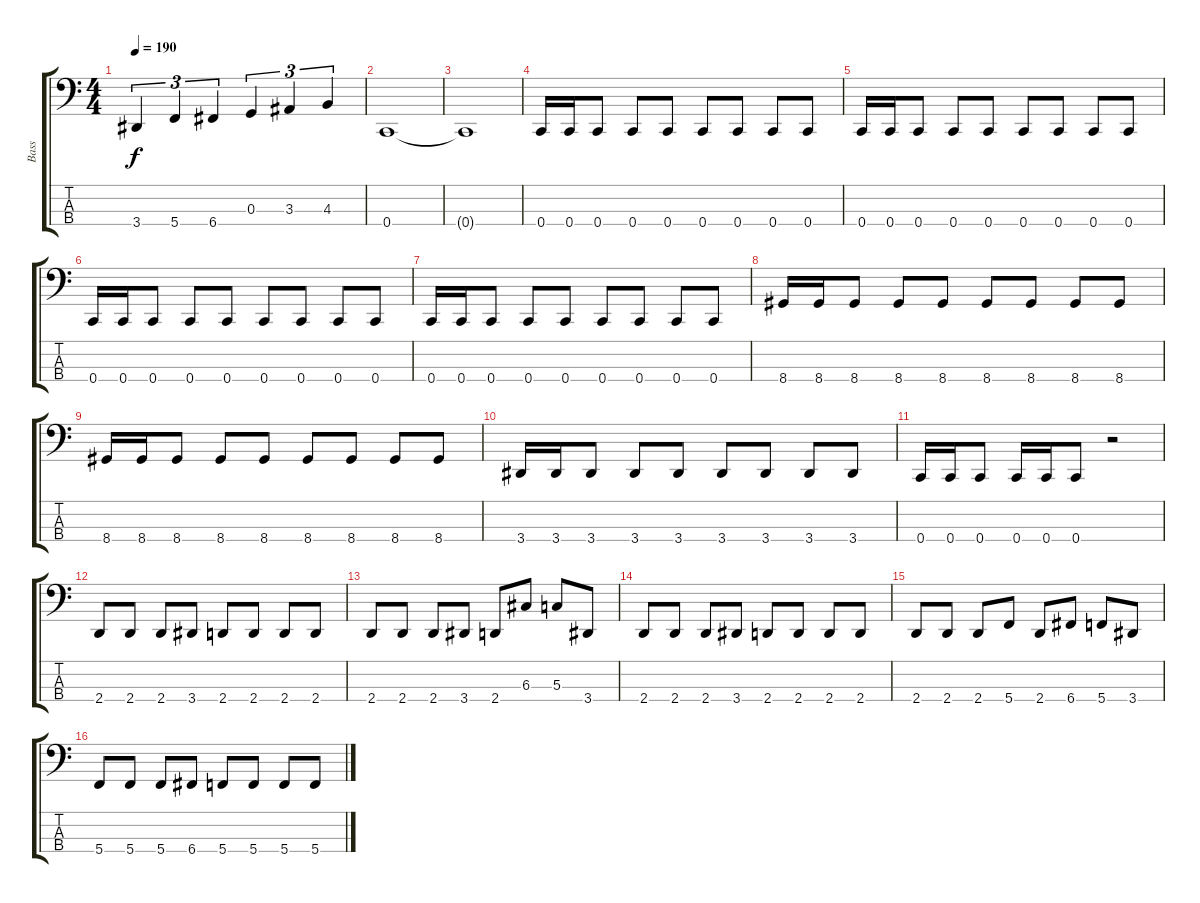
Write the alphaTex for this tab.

\track ("Bass" "Bass") {instrument electricbassfinger}
\staff {score tabs}
\tuning (F2 C2 G1 C1) {hide}
\ts (4 4)
\tempo 190
\clef f4
\ks c
3.4.4{tu (3 2) dy f} 5.4.4{tu (3 2)} 6.4.4{tu (3 2)} 0.3.4{tu (3 2)} 3.3.4{tu (3 2)} 4.3.4{tu (3 2)} |
0.4.1 |
0.4{t}.1 |
0.4.16 0.4.16 0.4.8 0.4.8 0.4.8 0.4.8 0.4.8 0.4.8 0.4.8 |
0.4.16 0.4.16 0.4.8 0.4.8 0.4.8 0.4.8 0.4.8 0.4.8 0.4.8 |
0.4.16 0.4.16 0.4.8 0.4.8 0.4.8 0.4.8 0.4.8 0.4.8 0.4.8 |
0.4.16 0.4.16 0.4.8 0.4.8 0.4.8 0.4.8 0.4.8 0.4.8 0.4.8 |
8.4.16 8.4.16 8.4.8 8.4.8 8.4.8 8.4.8 8.4.8 8.4.8 8.4.8 |
8.4.16 8.4.16 8.4.8 8.4.8 8.4.8 8.4.8 8.4.8 8.4.8 8.4.8 |
3.4.16 3.4.16 3.4.8 3.4.8 3.4.8 3.4.8 3.4.8 3.4.8 3.4.8 |
0.4.16 0.4.16 0.4.8 0.4.16 0.4.16 0.4.8 r.2 |
2.4.8 2.4.8 2.4.8 3.4.8 2.4.8 2.4.8 2.4.8 2.4.8 |
2.4.8 2.4.8 2.4.8 3.4.8 2.4.8 6.3.8 5.3.8 3.4.8 |
2.4.8 2.4.8 2.4.8 3.4.8 2.4.8 2.4.8 2.4.8 2.4.8 |
2.4.8 2.4.8 2.4.8 5.4.8 2.4.8 6.4.8 5.4.8 3.4.8 |
5.4.8 5.4.8 5.4.8 6.4.8 5.4.8 5.4.8 5.4.8 5.4.8
